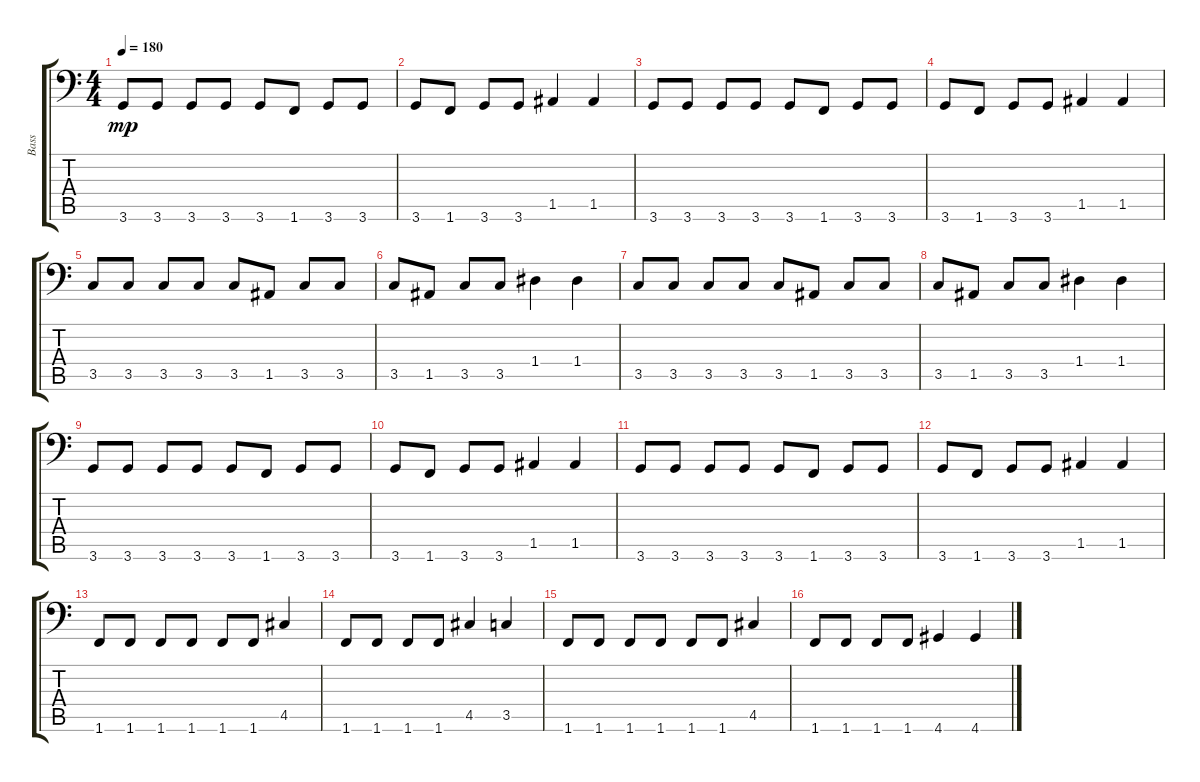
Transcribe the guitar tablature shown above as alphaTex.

\track ("Bass" "Bass") {instrument electricbassfinger}
\staff {score tabs}
\tuning (E3 B2 G2 D2 A1 E1) {hide}
\ts (4 4)
\tempo 180
\clef f4
\ks c
3.6.8{dy mp} 3.6.8 3.6.8 3.6.8 3.6.8 1.6.8 3.6.8 3.6.8 |
3.6.8 1.6.8 3.6.8 3.6.8 1.5.4 1.5.4 |
3.6.8 3.6.8 3.6.8 3.6.8 3.6.8 1.6.8 3.6.8 3.6.8 |
3.6.8 1.6.8 3.6.8 3.6.8 1.5.4 1.5.4 |
3.5.8 3.5.8 3.5.8 3.5.8 3.5.8 1.5.8 3.5.8 3.5.8 |
3.5.8 1.5.8 3.5.8 3.5.8 1.4.4 1.4.4 |
3.5.8 3.5.8 3.5.8 3.5.8 3.5.8 1.5.8 3.5.8 3.5.8 |
3.5.8 1.5.8 3.5.8 3.5.8 1.4.4 1.4.4 |
3.6.8 3.6.8 3.6.8 3.6.8 3.6.8 1.6.8 3.6.8 3.6.8 |
3.6.8 1.6.8 3.6.8 3.6.8 1.5.4 1.5.4 |
3.6.8 3.6.8 3.6.8 3.6.8 3.6.8 1.6.8 3.6.8 3.6.8 |
3.6.8 1.6.8 3.6.8 3.6.8 1.5.4 1.5.4 |
1.6.8 1.6.8 1.6.8 1.6.8 1.6.8 1.6.8 4.5.4 |
1.6.8 1.6.8 1.6.8 1.6.8 4.5.4 3.5.4 |
1.6.8 1.6.8 1.6.8 1.6.8 1.6.8 1.6.8 4.5.4 |
1.6.8 1.6.8 1.6.8 1.6.8 4.6.4 4.6.4
